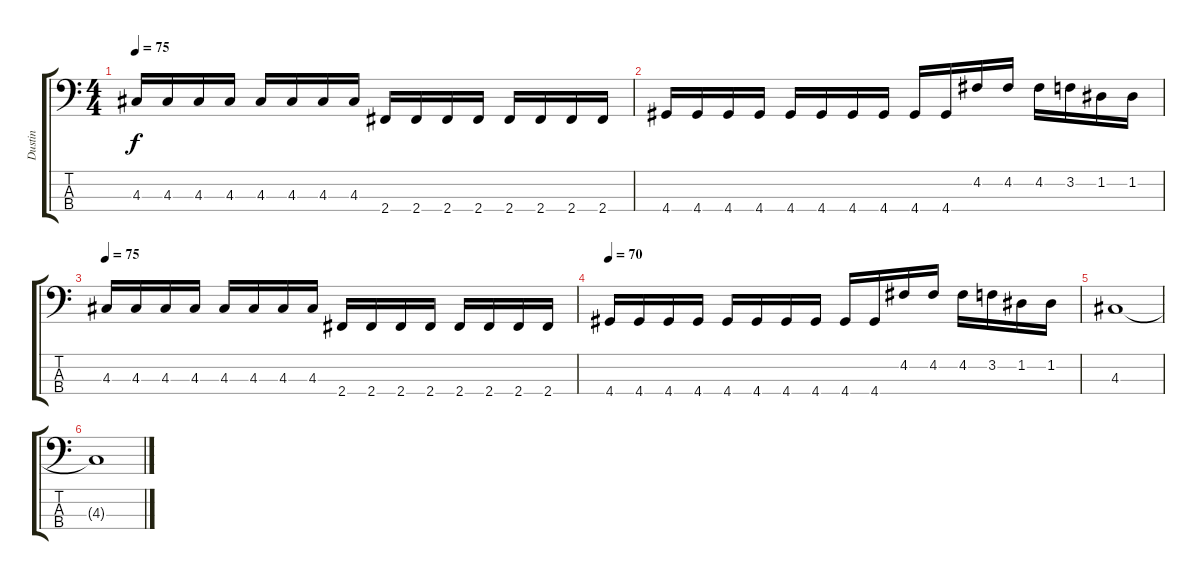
\track ("Dustin" "Dustin") {instrument electricbassfinger}
\staff {score tabs}
\tuning (G2 D2 A1 E1) {hide}
\ts (4 4)
\tempo 75
\clef f4
\ks c
4.3.16{dy f} 4.3.16 4.3.16 4.3.16 4.3.16 4.3.16 4.3.16 4.3.16 2.4.16 2.4.16 2.4.16 2.4.16 2.4.16 2.4.16 2.4.16 2.4.16 |
4.4.16 4.4.16 4.4.16 4.4.16 4.4.16 4.4.16 4.4.16 4.4.16 4.4.16 4.4.16 4.2.16 4.2.16 4.2.16 3.2.16 1.2.16 1.2.16 |
\tempo 75
4.3.16 4.3.16 4.3.16 4.3.16 4.3.16 4.3.16 4.3.16 4.3.16 2.4.16 2.4.16 2.4.16 2.4.16 2.4.16 2.4.16 2.4.16 2.4.16 |
\tempo 70
4.4.16 4.4.16 4.4.16 4.4.16 4.4.16 4.4.16 4.4.16 4.4.16 4.4.16 4.4.16 4.2.16 4.2.16 4.2.16 3.2.16 1.2.16 1.2.16 |
4.3.1 |
4.3{t}.1
